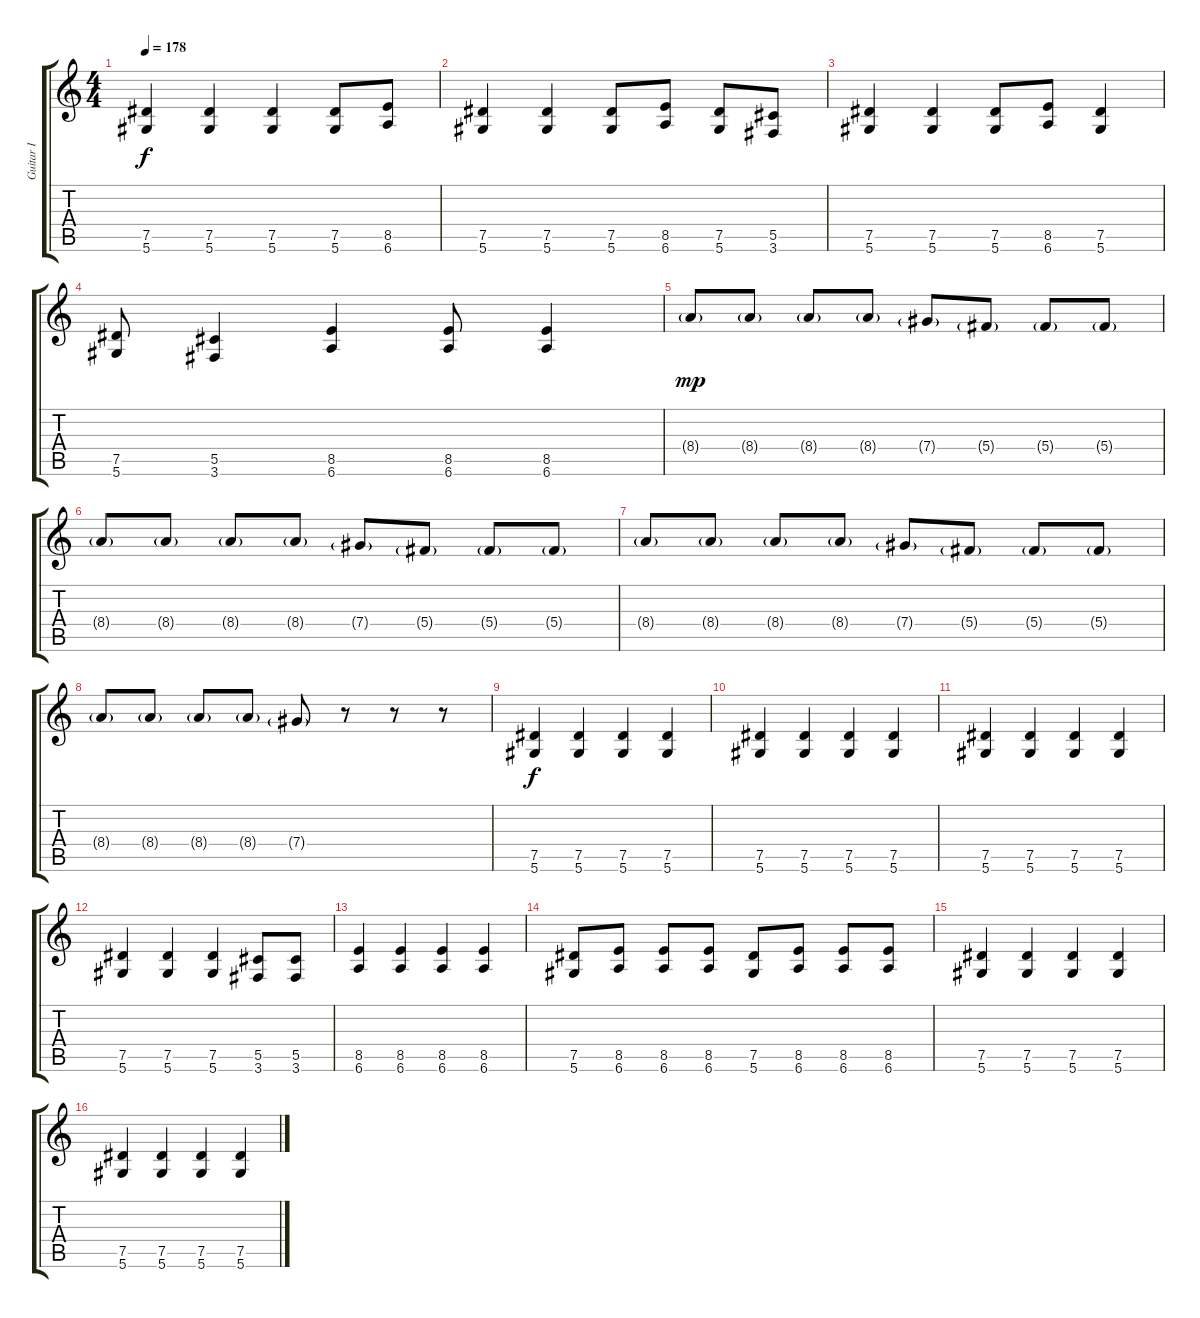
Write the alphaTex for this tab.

\track ("Guitar I" "Guitar I") {instrument overdrivenguitar}
\staff {score tabs}
\tuning (Eb4 Bb3 Gb3 Db3 Ab2 Eb2) {hide}
\ts (4 4)
\tempo 178
\clef g2
\ks c
(7.5 5.6).4{dy f} (7.5 5.6).4 (7.5 5.6).4 (7.5 5.6).8 (8.5 6.6).8 |
(7.5 5.6).4 (7.5 5.6).4 (7.5 5.6).8 (8.5 6.6).8 (7.5 5.6).8 (5.5 3.6).8 |
(7.5 5.6).4 (7.5 5.6).4 (7.5 5.6).8 (8.5 6.6).8 (7.5 5.6).4 |
(7.5 5.6).8 (5.5 3.6).4 (8.5 6.6).4 (8.5 6.6).8 (8.5 6.6).4 |
8.4{g}.8{dy mp} 8.4{g}.8 8.4{g}.8 8.4{g}.8 7.4{g}.8 5.4{g}.8 5.4{g}.8 5.4{g}.8 |
8.4{g}.8 8.4{g}.8 8.4{g}.8 8.4{g}.8 7.4{g}.8 5.4{g}.8 5.4{g}.8 5.4{g}.8 |
8.4{g}.8 8.4{g}.8 8.4{g}.8 8.4{g}.8 7.4{g}.8 5.4{g}.8 5.4{g}.8 5.4{g}.8 |
8.4{g}.8 8.4{g}.8 8.4{g}.8 8.4{g}.8 7.4{g}.8 r.8 r.8 r.8 |
(7.5 5.6).4{dy f} (7.5 5.6).4 (7.5 5.6).4 (7.5 5.6).4 |
(7.5 5.6).4 (7.5 5.6).4 (7.5 5.6).4 (7.5 5.6).4 |
(7.5 5.6).4 (7.5 5.6).4 (7.5 5.6).4 (7.5 5.6).4 |
(7.5 5.6).4 (7.5 5.6).4 (7.5 5.6).4 (5.5 3.6).8 (5.5 3.6).8 |
(8.5 6.6).4 (8.5 6.6).4 (8.5 6.6).4 (8.5 6.6).4 |
(7.5 5.6).8 (8.5 6.6).8 (8.5 6.6).8 (8.5 6.6).8 (7.5 5.6).8 (8.5 6.6).8 (8.5 6.6).8 (8.5 6.6).8 |
(7.5 5.6).4 (7.5 5.6).4 (7.5 5.6).4 (7.5 5.6).4 |
(7.5 5.6).4 (7.5 5.6).4 (7.5 5.6).4 (7.5 5.6).4
